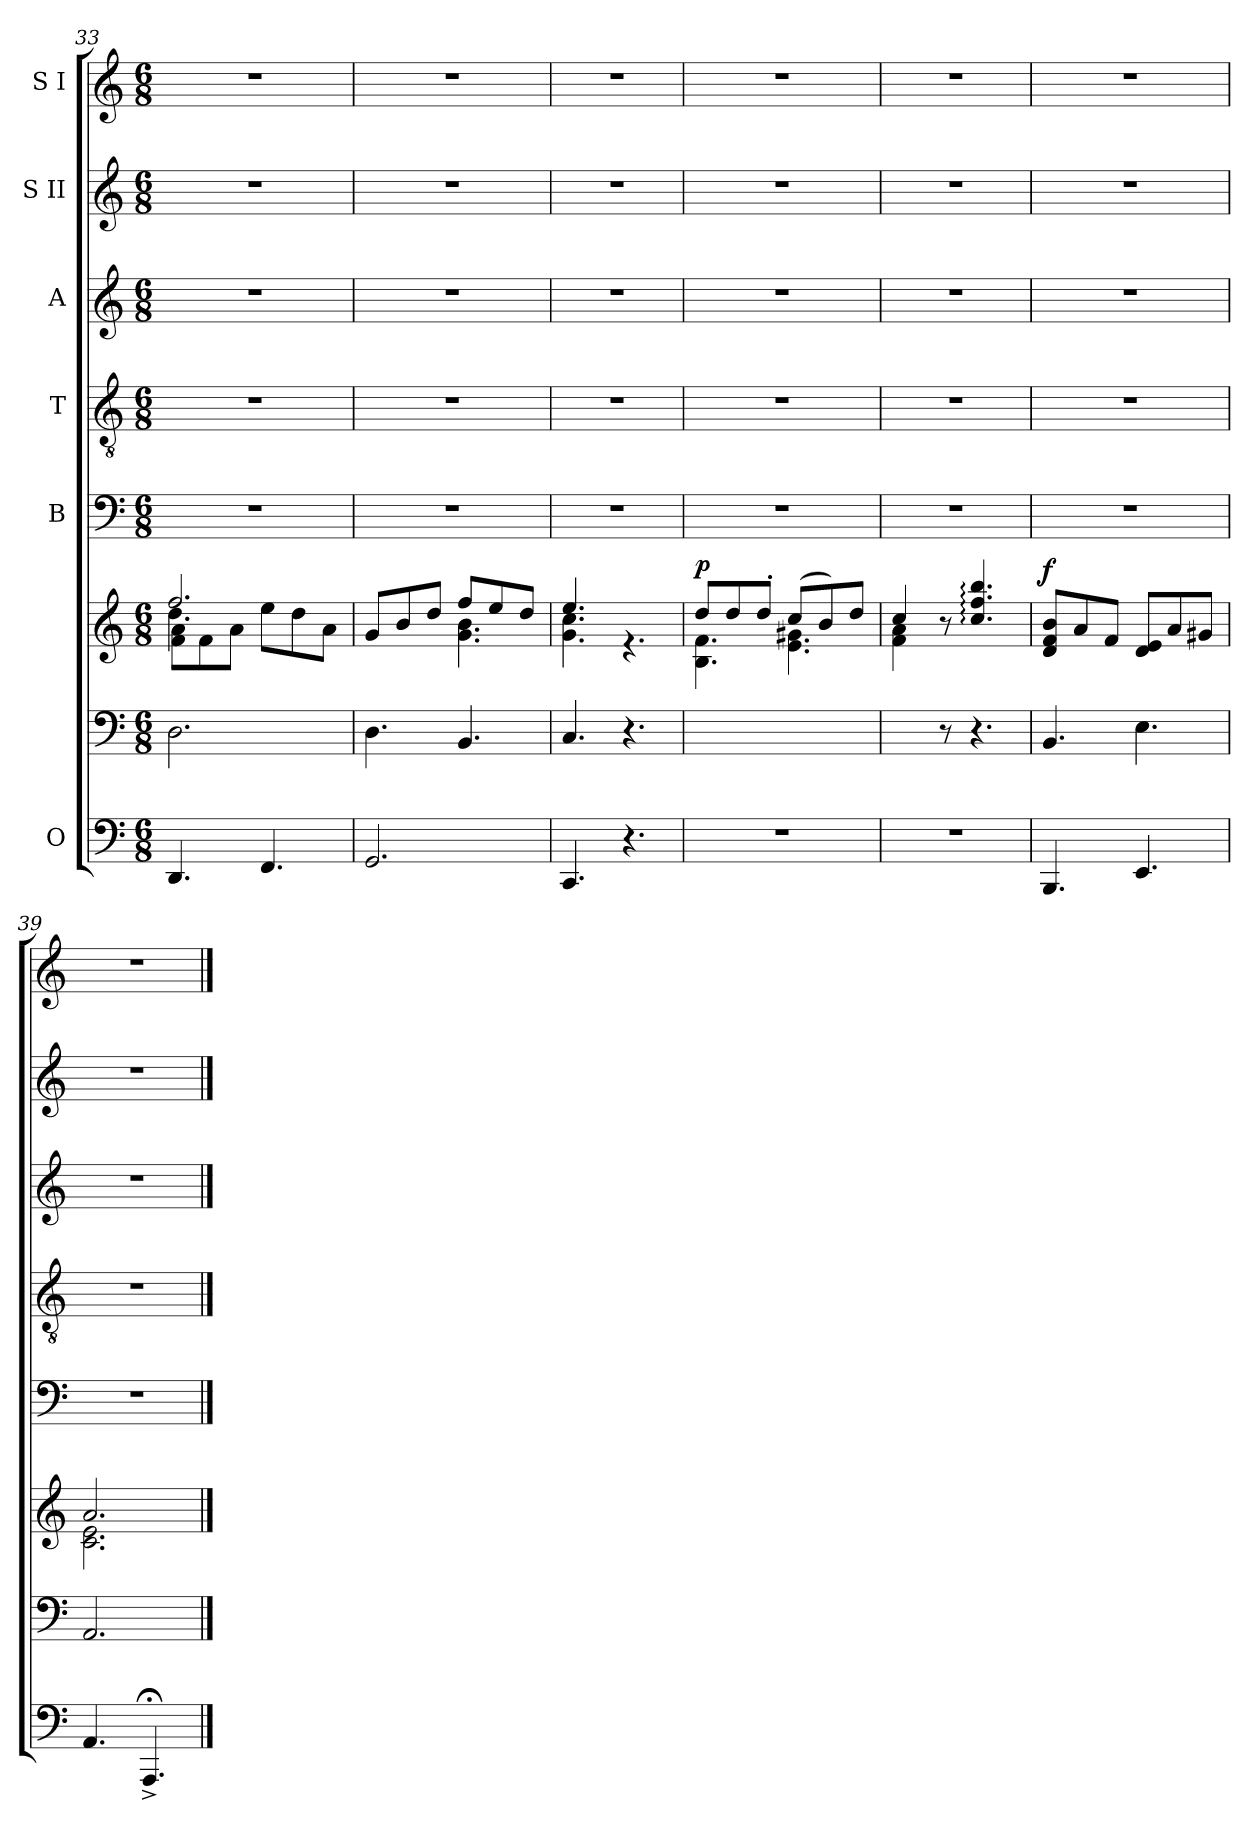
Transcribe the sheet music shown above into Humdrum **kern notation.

**kern	**kern	**kern	**dynam	**kern	**kern	**kern	**kern	**kern
*part6	*part6	*part6	*part6	*part5	*part4	*part3	*part2	*part1
*staff8	*staff7	*staff6	*staff6/7/8	*staff5	*staff4	*staff3	*staff2	*staff1
*I"O	*	*	*	*I"B	*I"T	*I"A	*I"S II	*I"S I
*clefF4	*clefF4	*clefG2	*	*clefF4	*clefGv2	*clefG2	*clefG2	*clefG2
*k[]	*k[]	*k[]	*	*k[]	*k[]	*k[]	*k[]	*k[]
*M6/8	*M6/8	*M6/8	*	*M6/8	*M6/8	*M6/8	*M6/8	*M6/8
=33	=33	=33	=33	=33	=33	=33	=33	=33
*	*	*^	*	*	*	*	*	*
*	*	*	*^	*	*	*	*	*	*
4.DD/	2.D\	2.ff/	4.dd\	8f\ 8a\L	.	2.r	2.r	2.r	2.r	2.r
.	.	.	.	8f\	.	.	.	.	.	.
.	.	.	.	8a\J	.	.	.	.	.	.
4.FF/	.	.	4.ryy	8ee\L	.	.	.	.	.	.
.	.	.	.	8dd\	.	.	.	.	.	.
.	.	.	.	8a\J	.	.	.	.	.	.
*	*	*	*v	*v	*	*	*	*	*	*
=34	=34	=34	=34	=34	=34	=34	=34	=34	=34
2.GG/	4.D\	8g/L	4.ryy	.	2.r	2.r	2.r	2.r	2.r
.	.	8b/	.	.	.	.	.	.	.
.	.	8dd/J	.	.	.	.	.	.	.
.	4.BB/	8ff/L	4.g\ 4.b\	.	.	.	.	.	.
.	.	8ee/	.	.	.	.	.	.	.
.	.	8dd/J	.	.	.	.	.	.	.
=35	=35	=35	=35	=35	=35	=35	=35	=35	=35
4.CC/	4.C/	4.ee/	4.g\ 4.cc\	.	2.r	2.r	2.r	2.r	2.r
4.r	4.r	4.re	4.ryy	.	.	.	.	.	.
=36	=36	=36	=36	=36	=36	=36	=36	=36	=36
!	!	!	!	!LO:DY:a	!	!	!	!	!
2.r	2.ryy	8dd/L	4.B\ 4.f\	p	2.r	2.r	2.r	2.r	2.r
.	.	8dd/	.	.	.	.	.	.	.
.	.	8dd'/J	.	.	.	.	.	.	.
.	.	(>8cc/L	4.e\ 4.g#X\	.	.	.	.	.	.
.	.	8b/)	.	.	.	.	.	.	.
.	.	8dd/J	.	.	.	.	.	.	.
=37	=37	=37	=37	=37	=37	=37	=37	=37	=37
2.r	4ryy	4cc/	4f\ 4a\	.	2.r	2.r	2.r	2.r	2.r
.	8r	8r	2ryy	.	.	.	.	.	.
.	4.r	4.cc/: 4.ff/: 4.bb/:	.	.	.	.	.	.	.
*	*	*v	*v	*	*	*	*	*	*
=38	=38	=38	=38	=38	=38	=38	=38	=38
!	!	!	!LO:DY:a	!	!	!	!	!
4.BBB/	4.BB/	8d/ 8f/ 8b/L	f	2.r	2.r	2.r	2.r	2.r
.	.	8a/	.	.	.	.	.	.
.	.	8f/J	.	.	.	.	.	.
4.EE/	4.E\	8d/ 8e/L	.	.	.	.	.	.
.	.	8a/	.	.	.	.	.	.
.	.	8g#X/J	.	.	.	.	.	.
=39	=39	=39	=39	=39	=39	=39	=39	=39
*	*	*^	*	*	*	*	*	*
4.AA/	2.AA/	2.a/	2.c\ 2.e\	.	2.r	2.r	2.r	2.r	2.r
4.AAA;<^/	.	.	.	.	.	.	.	.	.
*	*	*v	*v	*	*	*	*	*	*
==	==	==	==	==	==	==	==	==
*-	*-	*-	*-	*-	*-	*-	*-	*-
